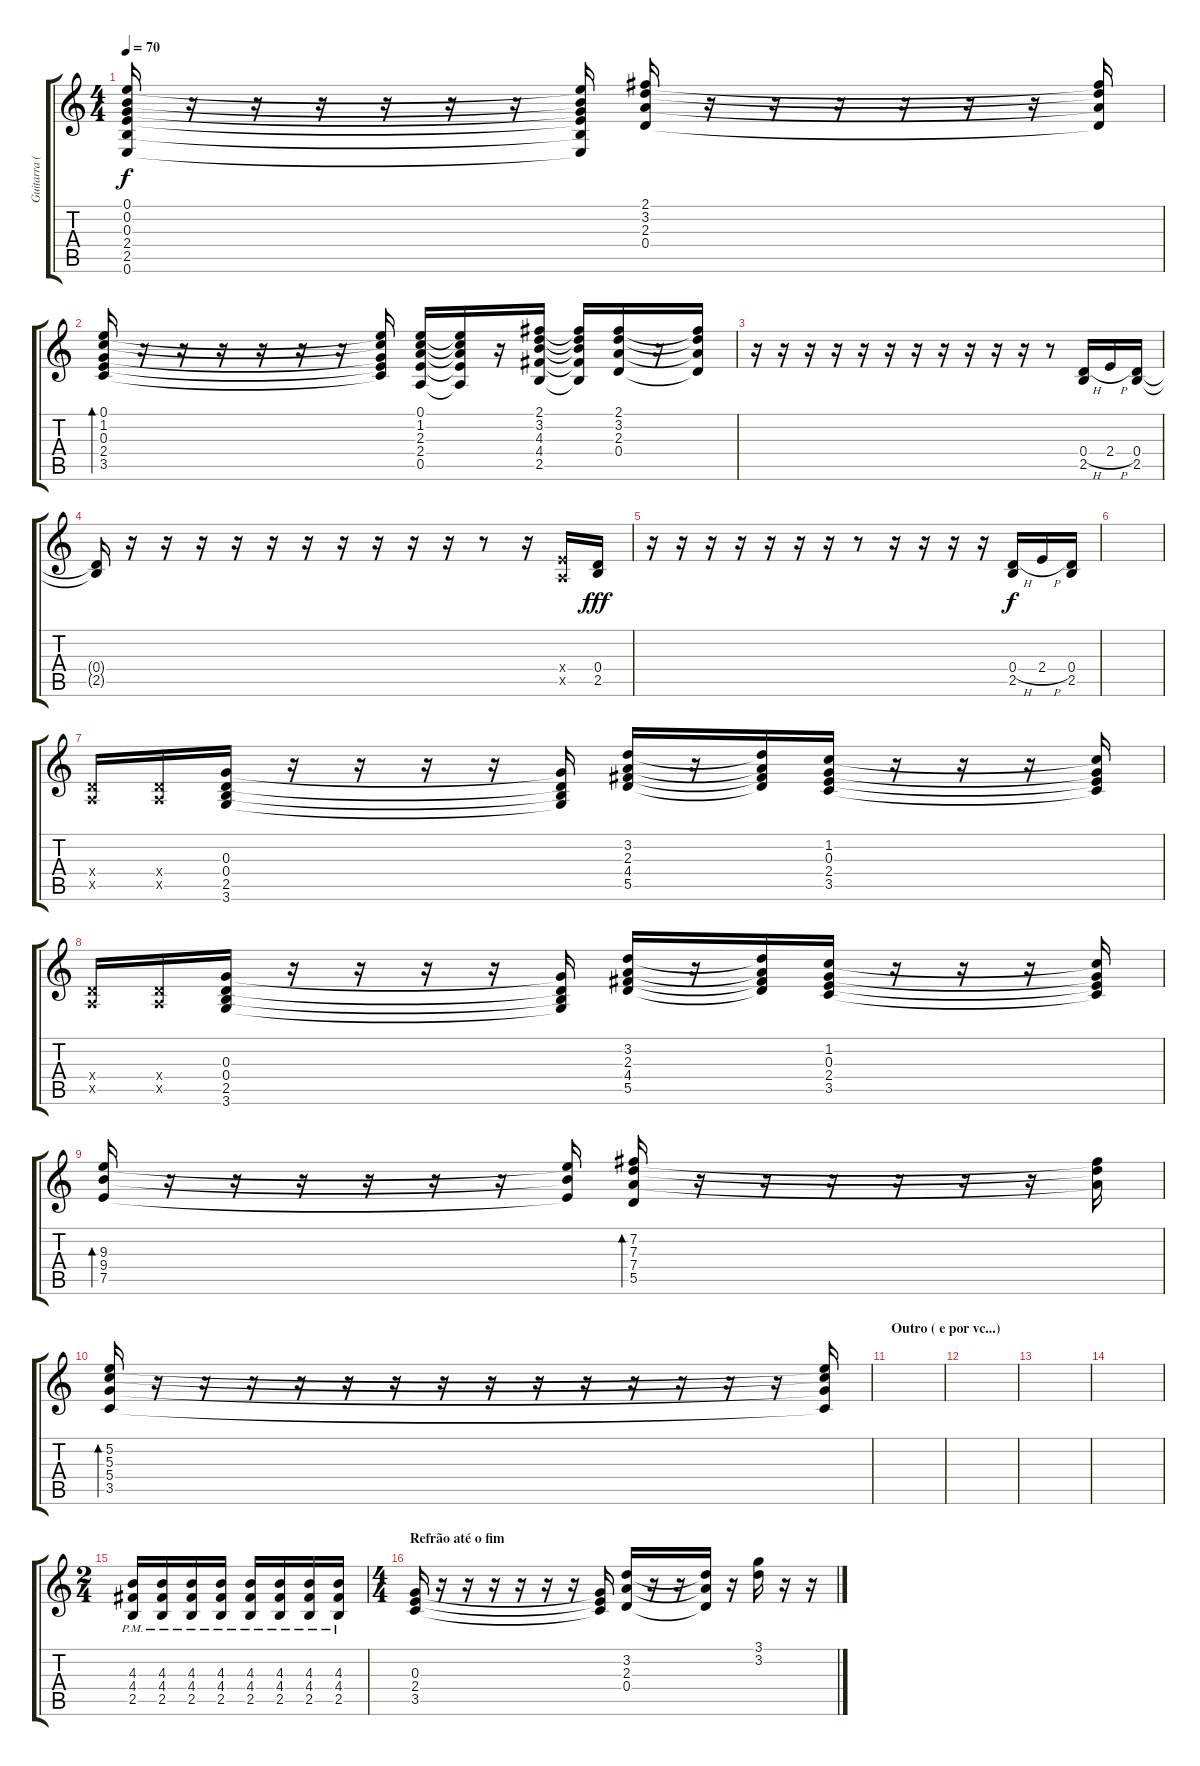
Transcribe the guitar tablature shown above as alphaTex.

\track ("Guitarra (Clean)" "Guitarra (") {instrument electricguitarjazz}
\staff {score tabs}
\tuning (E4 B3 G3 D3 A2 E2) {hide}
\ts (4 4)
\tempo 70
\clef g2
\ks c
(0.1 0.2 0.3 2.4 2.5 0.6).16{dy f} r.16 r.16 r.16 r.16 r.16 r.16 (0.1{t} 0.2{t} 0.3{t} 2.4{t} 2.5{t} 0.6{t}).16 (2.1 3.2 2.3 0.4).16 r.16 r.16 r.16 r.16 r.16 r.16 (2.1{t} 3.2{t} 2.3{t} 0.4{t}).16 |
(0.1 1.2 0.3 2.4 3.5).16{bd 60} r.16 r.16 r.16 r.16 r.16 r.16 (0.1{t} 1.2{t} 0.3{t} 2.4{t} 3.5{t}).16 (0.1 1.2 2.3 2.4 0.5).16 (0.1{t} 1.2{t} 2.3{t} 2.4{t} 0.5{t}).16 r.16 (2.1 3.2 4.3 4.4 2.5).16 (2.1{t} 3.2{t} 4.3{t} 4.4{t} 2.5{t}).16 (2.1 3.2 2.3 0.4).16 r.16 (2.1{t} 3.2{t} 2.3{t} 0.4{t}).16 |
r.16 r.16 r.16 r.16 r.16 r.16 r.16 r.16 r.16 r.16 r.16 r.8 (0.4{h} 2.5).16 2.4{h}.16 (0.4 2.5).16 |
(0.4{t} 2.5{t}).16 r.16 r.16 r.16 r.16 r.16 r.16 r.16 r.16 r.16 r.16 r.8 r.16 (2.4{x} 0.5{x}).16 (0.4 2.5).16{dy fff} |
r.16 r.16 r.16 r.16 r.16 r.16 r.16 r.8 r.16 r.16 r.16 r.16 (0.4{h} 2.5).16{dy f} 2.4{h}.16 (0.4 2.5).16 |
|
(0.4{x} 0.5{x}).16 (0.4{x} 0.5{x}).16 (0.3 0.4 2.5 3.6).16 r.16 r.16 r.16 r.16 (0.3{t} 0.4{t} 2.5{t} 3.6{t}).16 (3.2 2.3 4.4 5.5).16 r.16 (3.2{t} 2.3{t} 4.4{t} 5.5{t}).16 (1.2 0.3 2.4 3.5).16 r.16 r.16 r.16 (1.2{t} 0.3{t} 2.4{t} 3.5{t}).16 |
(0.4{x} 0.5{x}).16 (0.4{x} 0.5{x}).16 (0.3 0.4 2.5 3.6).16 r.16 r.16 r.16 r.16 (0.3{t} 0.4{t} 2.5{t} 3.6{t}).16 (3.2 2.3 4.4 5.5).16 r.16 (3.2{t} 2.3{t} 4.4{t} 5.5{t}).16 (1.2 0.3 2.4 3.5).16 r.16 r.16 r.16 (1.2{t} 0.3{t} 2.4{t} 3.5{t}).16 |
(9.3 9.4 7.5).16{bd 120} r.16 r.16 r.16 r.16 r.16 r.16 (9.3{t} 9.4{t} 7.5{t}).16 (7.2 7.3 7.4 5.5).16{bd 120} r.16 r.16 r.16 r.16 r.16 r.16 (7.2{t} 7.3{t} 7.4{t}).16 |
(5.2 5.3 5.4 3.5).16{bd 120} r.16 r.16 r.16 r.16 r.16 r.16 r.16 r.16 r.16 r.16 r.16 r.16 r.16 r.16 (5.2{t} 5.3{t} 5.4{t} 3.5{t}).16 |
\section ("" "Outro ( e por vc...)")
|
|
|
|
\ts (2 4)
(4.3{pm} 4.4{pm} 2.5{pm}).16 (4.3{pm} 4.4{pm} 2.5{pm}).16 (4.3{pm} 4.4{pm} 2.5{pm}).16 (4.3{pm} 4.4{pm} 2.5{pm}).16 (4.3{pm} 4.4{pm} 2.5{pm}).16 (4.3{pm} 4.4{pm} 2.5{pm}).16 (4.3{pm} 4.4{pm} 2.5{pm}).16 (4.3{pm} 4.4{pm} 2.5{pm}).16 |
\ts (4 4)
\section ("" "Refrão até o fim")
(0.3 2.4 3.5).16 r.16 r.16 r.16 r.16 r.16 r.16 (0.3{t} 2.4{t} 3.5{t}).16 (3.2 2.3 0.4).16 r.16 r.16 (3.2{t} 2.3{t} 0.4{t}).16 r.16 (3.1 3.2).16 r.16 r.16
